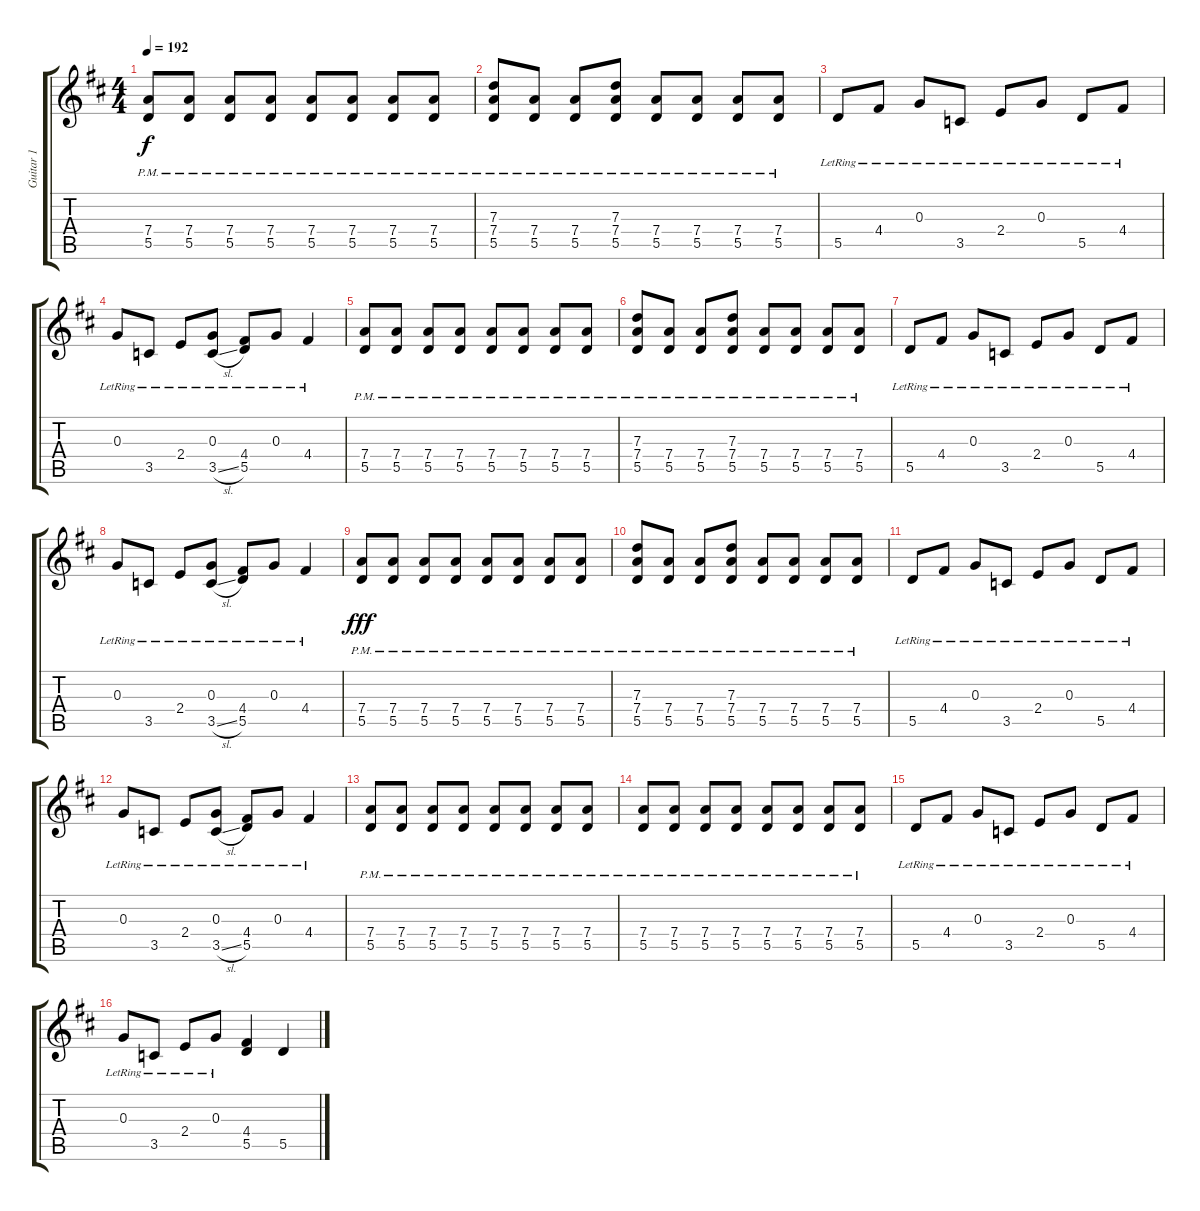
\track ("Guitar 1" "Guitar 1") {instrument distortionguitar}
\staff {score tabs}
\tuning (E4 B3 G3 D3 A2 E2) {hide}
\ts (4 4)
\tempo 192
\clef g2
\ks d
(7.4{pm} 5.5{pm}).8{dy f} (7.4{pm} 5.5{pm}).8 (7.4{pm} 5.5{pm}).8 (7.4{pm} 5.5{pm}).8 (7.4{pm} 5.5{pm}).8 (7.4{pm} 5.5{pm}).8 (7.4{pm} 5.5{pm}).8 (7.4{pm} 5.5{pm}).8 |
(7.3{pm} 7.4{pm} 5.5{pm}).8 (7.4{pm} 5.5{pm}).8 (7.4{pm} 5.5{pm}).8 (7.3{pm} 7.4{pm} 5.5{pm}).8 (7.4{pm} 5.5{pm}).8 (7.4{pm} 5.5{pm}).8 (7.4{pm} 5.5{pm}).8 (7.4{pm} 5.5{pm}).8 |
5.5{lr}.8 4.4{lr}.8 0.3{lr}.8 3.5{lr}.8 2.4{lr}.8 0.3{lr}.8 5.5{lr}.8 4.4{lr}.8 |
0.3{lr}.8 3.5{lr}.8 2.4{lr}.8 (0.3{lr} 3.5{sl lr}).8 (4.4{lr} 5.5{lr}).8 0.3{lr}.8 4.4{lr}.4 |
(7.4{pm} 5.5{pm}).8 (7.4{pm} 5.5{pm}).8 (7.4{pm} 5.5{pm}).8 (7.4{pm} 5.5{pm}).8 (7.4{pm} 5.5{pm}).8 (7.4{pm} 5.5{pm}).8 (7.4{pm} 5.5{pm}).8 (7.4{pm} 5.5{pm}).8 |
(7.3{pm} 7.4{pm} 5.5{pm}).8 (7.4{pm} 5.5{pm}).8 (7.4{pm} 5.5{pm}).8 (7.3{pm} 7.4{pm} 5.5{pm}).8 (7.4{pm} 5.5{pm}).8 (7.4{pm} 5.5{pm}).8 (7.4{pm} 5.5{pm}).8 (7.4{pm} 5.5{pm}).8 |
5.5{lr}.8 4.4{lr}.8 0.3{lr}.8 3.5{lr}.8 2.4{lr}.8 0.3{lr}.8 5.5{lr}.8 4.4{lr}.8 |
0.3{lr}.8 3.5{lr}.8 2.4{lr}.8 (0.3{lr} 3.5{sl lr}).8 (4.4{lr} 5.5{lr}).8 0.3{lr}.8 4.4{lr}.4 |
(7.4{pm} 5.5{pm}).8{dy fff} (7.4{pm} 5.5{pm}).8 (7.4{pm} 5.5{pm}).8 (7.4{pm} 5.5{pm}).8 (7.4{pm} 5.5{pm}).8 (7.4{pm} 5.5{pm}).8 (7.4{pm} 5.5{pm}).8 (7.4{pm} 5.5{pm}).8 |
(7.3{pm} 7.4{pm} 5.5{pm}).8 (7.4{pm} 5.5{pm}).8 (7.4{pm} 5.5{pm}).8 (7.3{pm} 7.4{pm} 5.5{pm}).8 (7.4{pm} 5.5{pm}).8 (7.4{pm} 5.5{pm}).8 (7.4{pm} 5.5{pm}).8 (7.4{pm} 5.5{pm}).8 |
5.5{lr}.8 4.4{lr}.8 0.3{lr}.8 3.5{lr}.8 2.4{lr}.8 0.3{lr}.8 5.5{lr}.8 4.4{lr}.8 |
0.3{lr}.8 3.5{lr}.8 2.4{lr}.8 (0.3{lr} 3.5{sl lr}).8 (4.4{lr} 5.5{lr}).8 0.3{lr}.8 4.4{lr}.4 |
(7.4{pm} 5.5{pm}).8 (7.4{pm} 5.5{pm}).8 (7.4{pm} 5.5{pm}).8 (7.4{pm} 5.5{pm}).8 (7.4{pm} 5.5{pm}).8 (7.4{pm} 5.5{pm}).8 (7.4{pm} 5.5{pm}).8 (7.4{pm} 5.5{pm}).8 |
(7.4{pm} 5.5{pm}).8 (7.4{pm} 5.5{pm}).8 (7.4{pm} 5.5{pm}).8 (7.4{pm} 5.5{pm}).8 (7.4{pm} 5.5{pm}).8 (7.4{pm} 5.5{pm}).8 (7.4{pm} 5.5{pm}).8 (7.4{pm} 5.5{pm}).8 |
5.5{lr}.8 4.4{lr}.8 0.3{lr}.8 3.5{lr}.8 2.4{lr}.8 0.3{lr}.8 5.5{lr}.8 4.4{lr}.8 |
0.3{lr}.8 3.5{lr}.8 2.4{lr}.8 0.3{lr}.8 (4.4 5.5).4 5.5.4
